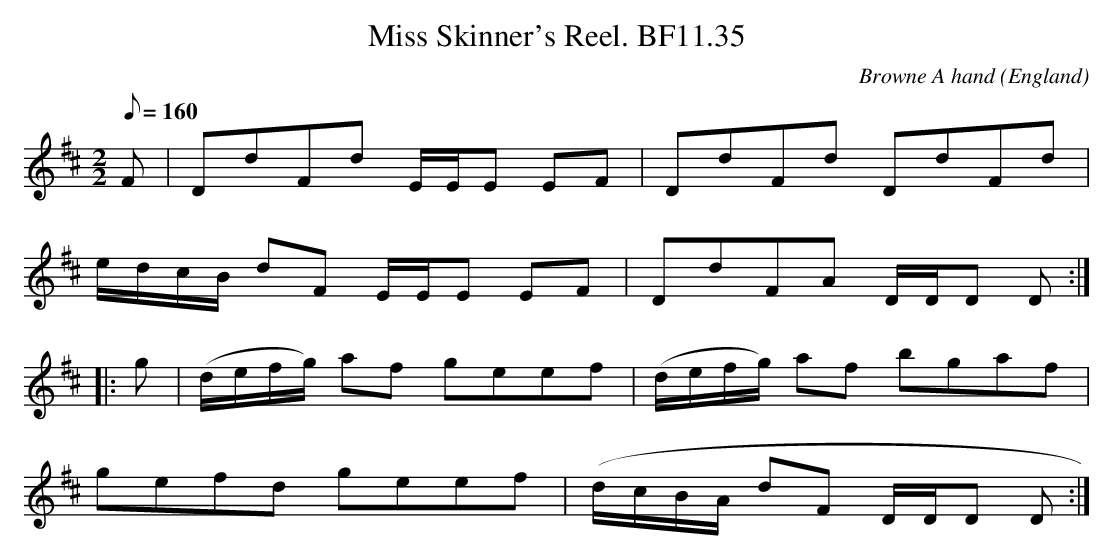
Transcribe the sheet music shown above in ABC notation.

X:1
T:Miss Skinner's Reel. BF11.35
M:2/2
L:1/8
Q:160
C:Browne A hand
O:England
K:D major
F|DdFd E/2E/2E EF|DdFd DdFd|!
e/2d/2c/2B/2 dF E/2E/2E EF|DdFA D/2D/2D D:|!
|:g|(d/2e/2f/2g/2) af geef|(d/2e/2f/2g/2)  af bgaf|!
gefd geef|(d/2c/2B/2A/
2) dF D/2D/2D D:|]
